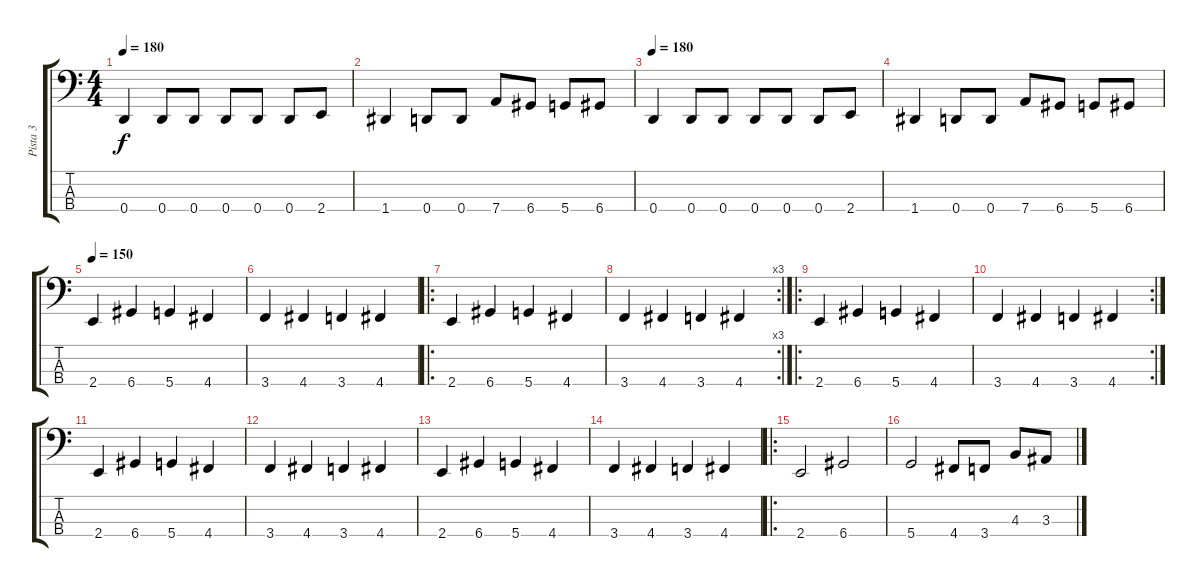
\track ("Pista 3" "Pista 3") {instrument electricbassfinger}
\staff {score tabs}
\tuning (F2 C2 G1 D1) {hide}
\ts (4 4)
\tempo 180
\clef f4
\ks c
0.4.4{dy f} 0.4.8 0.4.8 0.4.8 0.4.8 0.4.8 2.4.8 |
1.4.4 0.4.8 0.4.8 7.4.8 6.4.8 5.4.8 6.4.8 |
\tempo 180
0.4.4 0.4.8 0.4.8 0.4.8 0.4.8 0.4.8 2.4.8 |
1.4.4 0.4.8 0.4.8 7.4.8 6.4.8 5.4.8 6.4.8 |
\tempo 150
2.4.4 6.4.4 5.4.4 4.4.4 |
3.4.4 4.4.4 3.4.4 4.4.4 |
\ro
2.4.4 6.4.4 5.4.4 4.4.4 |
\rc 3
3.4.4 4.4.4 3.4.4 4.4.4 |
\ro
2.4.4 6.4.4 5.4.4 4.4.4 |
\rc 2
3.4.4 4.4.4 3.4.4 4.4.4 |
2.4.4 6.4.4 5.4.4 4.4.4 |
3.4.4 4.4.4 3.4.4 4.4.4 |
2.4.4 6.4.4 5.4.4 4.4.4 |
3.4.4 4.4.4 3.4.4 4.4.4 |
\ro
2.4.2 6.4.2 |
5.4.2 4.4.8 3.4.8 4.3.8 3.3.8
